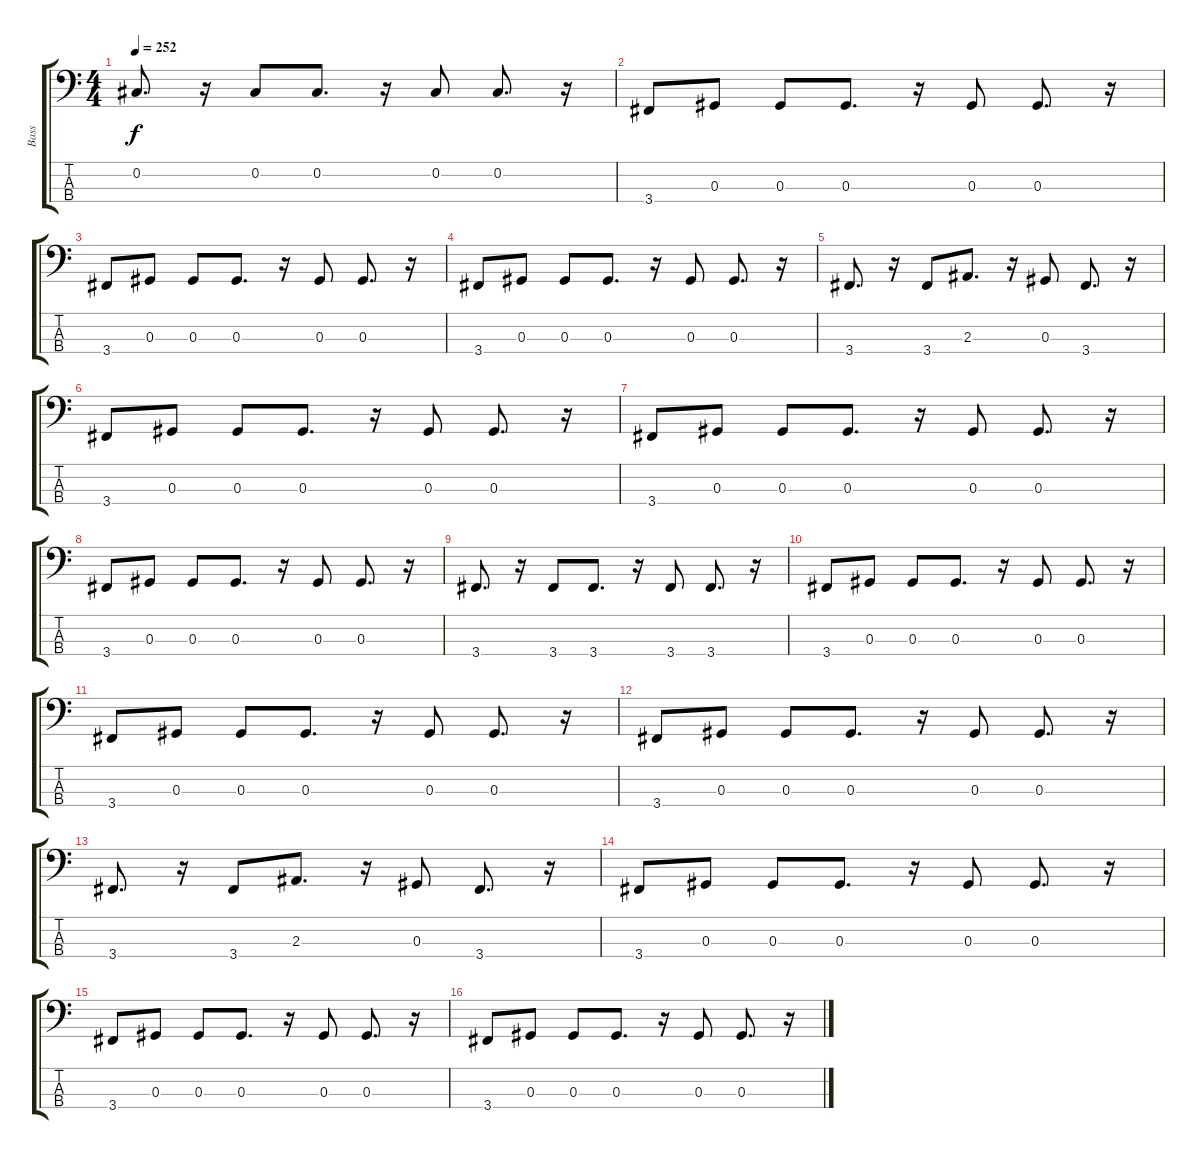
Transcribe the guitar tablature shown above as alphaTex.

\track ("Bass" "Bass") {instrument electricbassfinger}
\staff {score tabs}
\tuning (Gb2 Db2 Ab1 Eb1) {hide}
\ts (4 4)
\tempo 252
\clef f4
\ks c
0.2.8{d dy f} r.16 0.2.8 0.2.8{d} r.16 0.2.8 0.2.8{d} r.16 |
3.4.8 0.3.8 0.3.8 0.3.8{d} r.16 0.3.8 0.3.8{d} r.16 |
3.4.8 0.3.8 0.3.8 0.3.8{d} r.16 0.3.8 0.3.8{d} r.16 |
3.4.8 0.3.8 0.3.8 0.3.8{d} r.16 0.3.8 0.3.8{d} r.16 |
3.4.8{d} r.16 3.4.8 2.3.8{d} r.16 0.3.8 3.4.8{d} r.16 |
3.4.8 0.3.8 0.3.8 0.3.8{d} r.16 0.3.8 0.3.8{d} r.16 |
3.4.8 0.3.8 0.3.8 0.3.8{d} r.16 0.3.8 0.3.8{d} r.16 |
3.4.8 0.3.8 0.3.8 0.3.8{d} r.16 0.3.8 0.3.8{d} r.16 |
3.4.8{d} r.16 3.4.8 3.4.8{d} r.16 3.4.8 3.4.8{d} r.16 |
3.4.8 0.3.8 0.3.8 0.3.8{d} r.16 0.3.8 0.3.8{d} r.16 |
3.4.8 0.3.8 0.3.8 0.3.8{d} r.16 0.3.8 0.3.8{d} r.16 |
3.4.8 0.3.8 0.3.8 0.3.8{d} r.16 0.3.8 0.3.8{d} r.16 |
3.4.8{d} r.16 3.4.8 2.3.8{d} r.16 0.3.8 3.4.8{d} r.16 |
3.4.8 0.3.8 0.3.8 0.3.8{d} r.16 0.3.8 0.3.8{d} r.16 |
3.4.8 0.3.8 0.3.8 0.3.8{d} r.16 0.3.8 0.3.8{d} r.16 |
3.4.8 0.3.8 0.3.8 0.3.8{d} r.16 0.3.8 0.3.8{d} r.16
